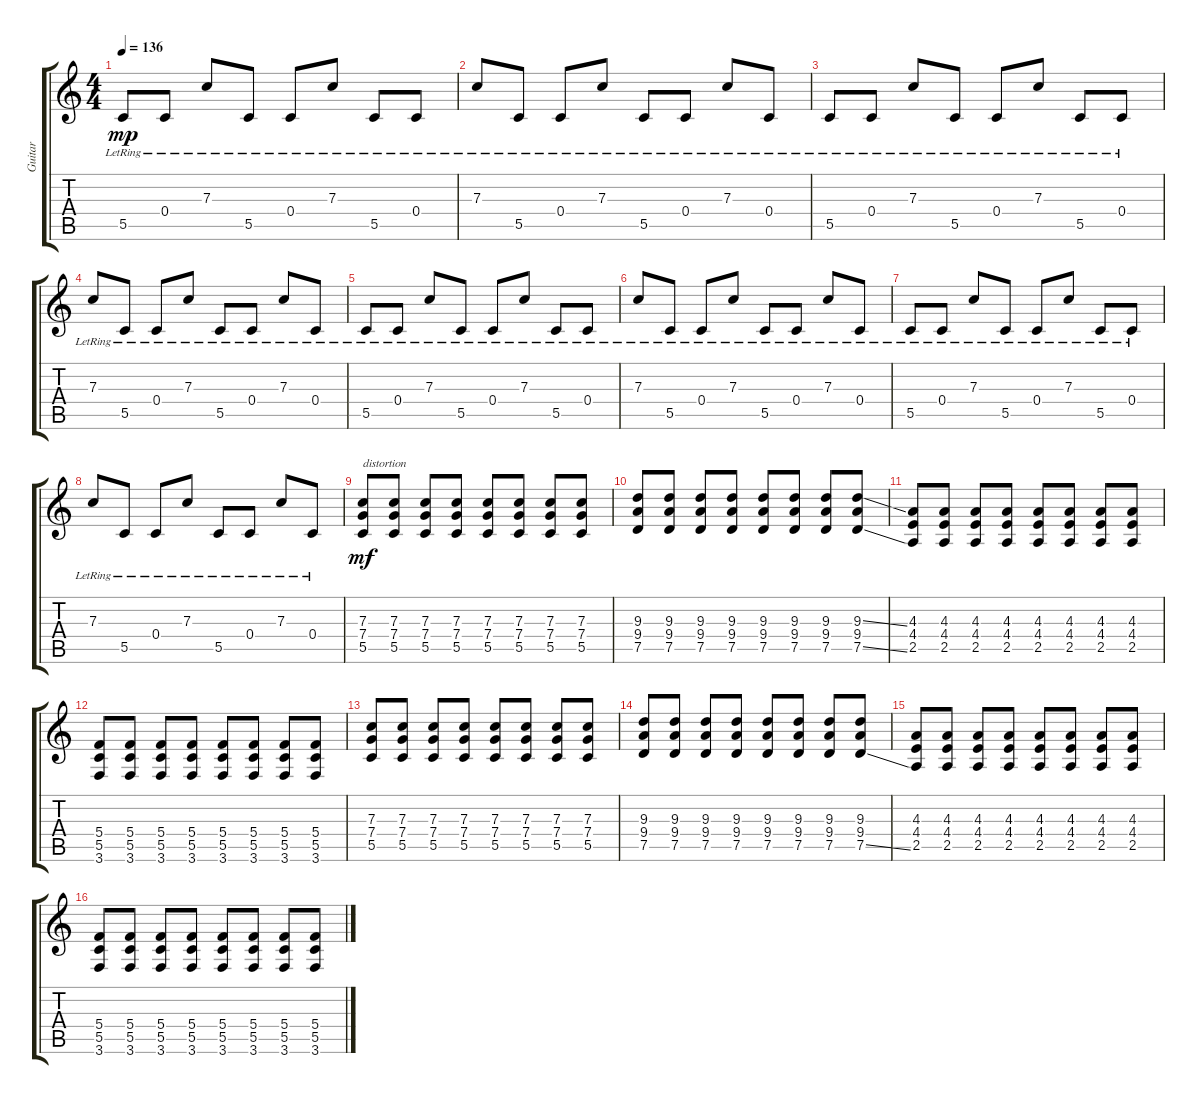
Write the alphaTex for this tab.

\track ("Guitar" "Guitar") {instrument electricguitarclean}
\staff {score tabs}
\tuning (D4 A3 F3 C3 G2 D2) {hide}
\ts (4 4)
\tempo 136
\clef g2
\ks c
5.5{lr}.8{dy mp} 0.4{lr}.8 7.3{lr}.8 5.5{lr}.8 0.4{lr}.8 7.3{lr}.8 5.5{lr}.8 0.4{lr}.8 |
7.3{lr}.8 5.5{lr}.8 0.4{lr}.8 7.3{lr}.8 5.5{lr}.8 0.4{lr}.8 7.3{lr}.8 0.4{lr}.8 |
5.5{lr}.8 0.4{lr}.8 7.3{lr}.8 5.5{lr}.8 0.4{lr}.8 7.3{lr}.8 5.5{lr}.8 0.4{lr}.8 |
7.3{lr}.8 5.5{lr}.8 0.4{lr}.8 7.3{lr}.8 5.5{lr}.8 0.4{lr}.8 7.3{lr}.8 0.4{lr}.8 |
5.5{lr}.8 0.4{lr}.8 7.3{lr}.8 5.5{lr}.8 0.4{lr}.8 7.3{lr}.8 5.5{lr}.8 0.4{lr}.8 |
7.3{lr}.8 5.5{lr}.8 0.4{lr}.8 7.3{lr}.8 5.5{lr}.8 0.4{lr}.8 7.3{lr}.8 0.4{lr}.8 |
5.5{lr}.8 0.4{lr}.8 7.3{lr}.8 5.5{lr}.8 0.4{lr}.8 7.3{lr}.8 5.5{lr}.8 0.4{lr}.8 |
7.3{lr}.8 5.5{lr}.8 0.4{lr}.8 7.3{lr}.8 5.5{lr}.8 0.4{lr}.8 7.3{lr}.8 0.4{lr}.8 |
(7.3 7.4 5.5).8{txt "distortion" dy mf instrument distortionguitar} (7.3 7.4 5.5).8 (7.3 7.4 5.5).8 (7.3 7.4 5.5).8 (7.3 7.4 5.5).8 (7.3 7.4 5.5).8 (7.3 7.4 5.5).8 (7.3 7.4 5.5).8 |
(9.3 9.4 7.5).8 (9.3 9.4 7.5).8 (9.3 9.4 7.5).8 (9.3 9.4 7.5).8 (9.3 9.4 7.5).8 (9.3 9.4 7.5).8 (9.3 9.4 7.5).8 (9.3{ss} 9.4 7.5{ss}).8 |
(4.3 4.4 2.5).8 (4.3 4.4 2.5).8 (4.3 4.4 2.5).8 (4.3 4.4 2.5).8 (4.3 4.4 2.5).8 (4.3 4.4 2.5).8 (4.3 4.4 2.5).8 (4.3 4.4 2.5).8 |
(5.4 5.5 3.6).8 (5.4 5.5 3.6).8 (5.4 5.5 3.6).8 (5.4 5.5 3.6).8 (5.4 5.5 3.6).8 (5.4 5.5 3.6).8 (5.4 5.5 3.6).8 (5.4 5.5 3.6).8 |
(7.3 7.4 5.5).8 (7.3 7.4 5.5).8 (7.3 7.4 5.5).8 (7.3 7.4 5.5).8 (7.3 7.4 5.5).8 (7.3 7.4 5.5).8 (7.3 7.4 5.5).8 (7.3 7.4 5.5).8 |
(9.3 9.4 7.5).8 (9.3 9.4 7.5).8 (9.3 9.4 7.5).8 (9.3 9.4 7.5).8 (9.3 9.4 7.5).8 (9.3 9.4 7.5).8 (9.3 9.4 7.5).8 (9.3 9.4 7.5{ss}).8 |
(4.3 4.4 2.5).8 (4.3 4.4 2.5).8 (4.3 4.4 2.5).8 (4.3 4.4 2.5).8 (4.3 4.4 2.5).8 (4.3 4.4 2.5).8 (4.3 4.4 2.5).8 (4.3 4.4 2.5).8 |
(5.4 5.5 3.6).8 (5.4 5.5 3.6).8 (5.4 5.5 3.6).8 (5.4 5.5 3.6).8 (5.4 5.5 3.6).8 (5.4 5.5 3.6).8 (5.4 5.5 3.6).8 (5.4 5.5 3.6).8
